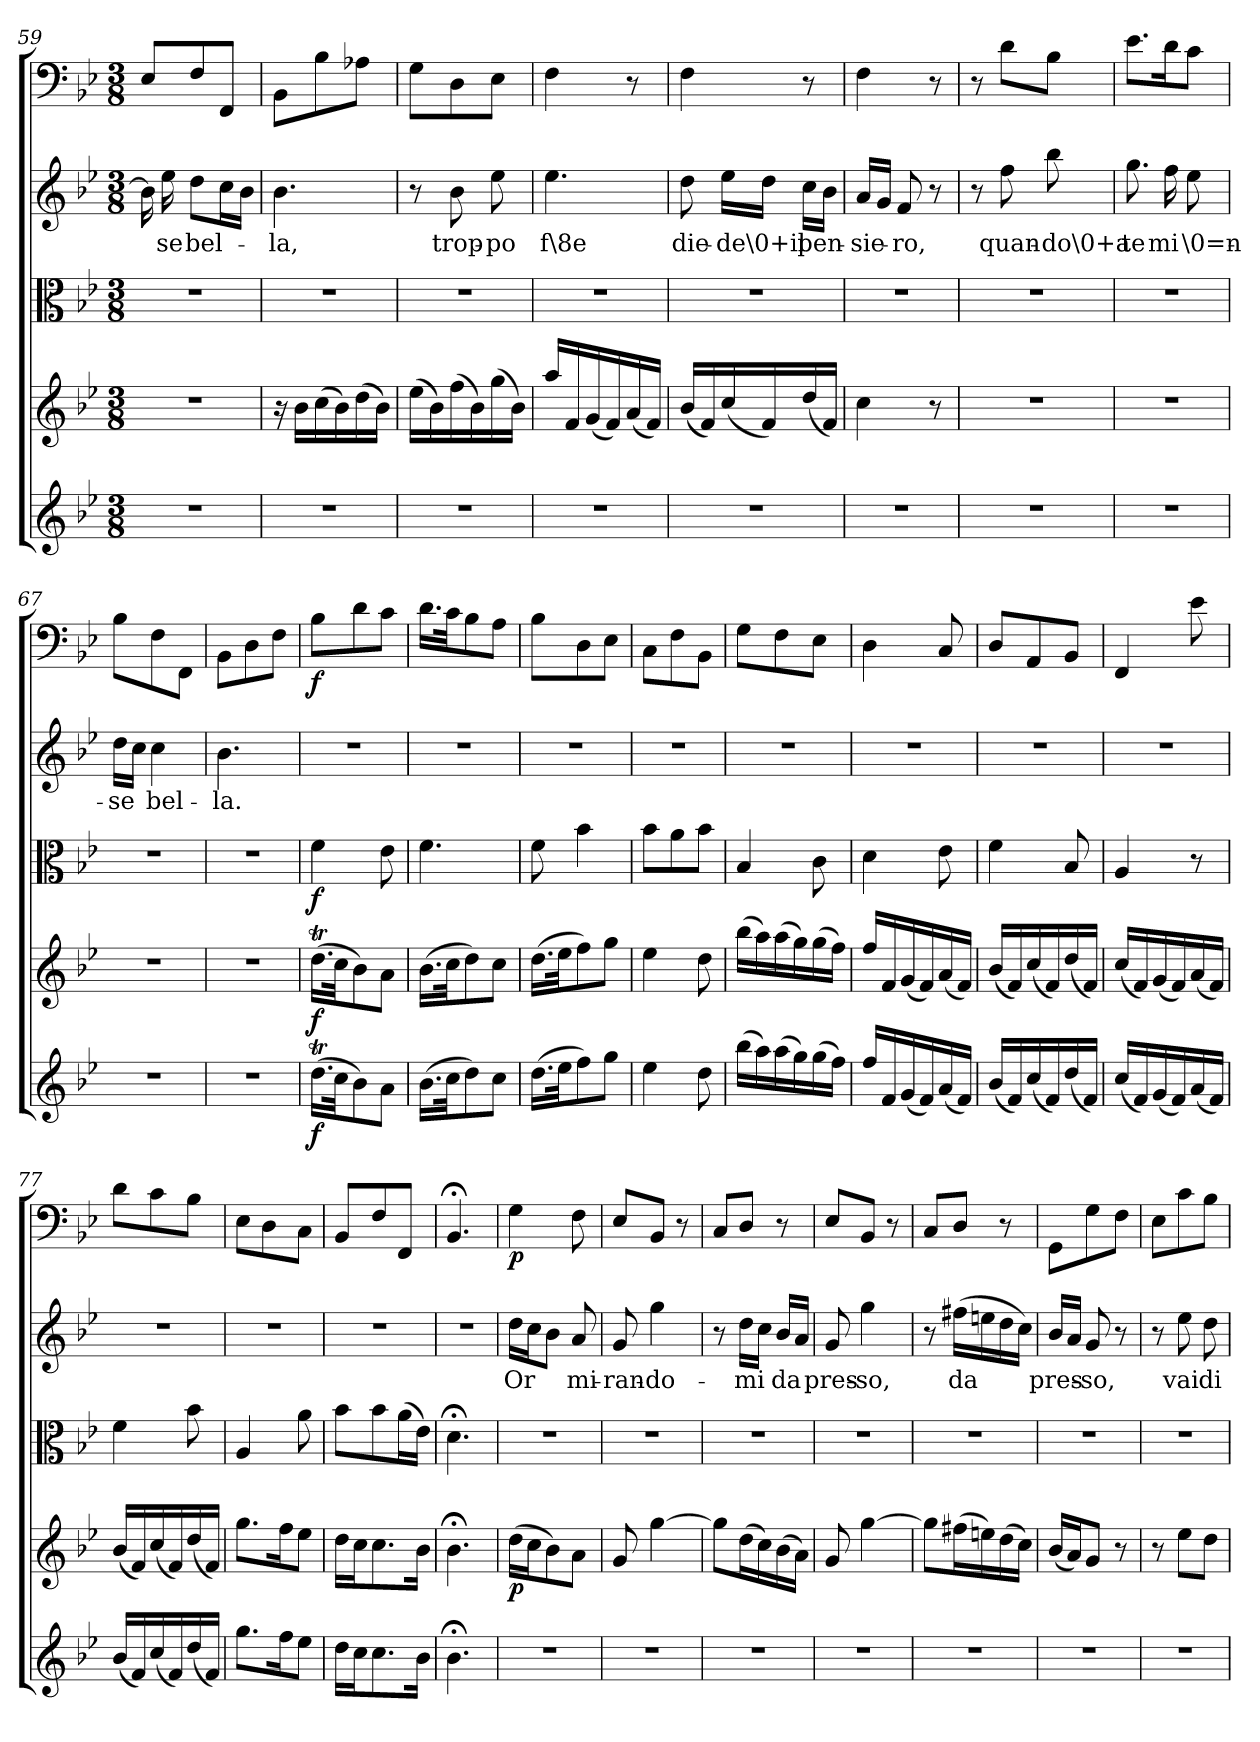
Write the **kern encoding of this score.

**kern	**dynam	**kern	**dynam	**kern	**dynam	**kern	**text	**kern	**dynam
*part5	*part5	*part4	*part4	*part3	*part3	*part2	*part2	*part1	*part1
*staff5	*staff5	*staff4	*staff4	*staff3	*staff3	*staff2	*staff2	*staff1	*staff1
*clefG2	*	*clefG2	*	*clefC3	*	*clefG2	*	*clefF4	*
*k[b-e-]	*	*k[b-e-]	*	*k[b-e-]	*	*k[b-e-]	*	*k[b-e-]	*
*B-:	*	*B-:	*	*B-:	*	*B-:	*	*B-:	*
*M3/8	*	*M3/8	*	*M3/8	*	*M3/8	*	*M3/8	*
=59	=59	=59	=59	=59	=59	=59	=59	=59	=59
4.r	.	4.r	.	4.r	.	16b-\]	.	8E-/L	.
.	.	.	.	.	.	16ee-\	-se	.	.
.	.	.	.	.	.	8dd\L	bel-	8F/	.
.	.	.	.	.	.	16cc\L	.	8FF/J	.
.	.	.	.	.	.	16b-\JJ	.	.	.
=60	=60	=60	=60	=60	=60	=60	=60	=60	=60
4.r	.	16r	.	4.r	.	4.b-\	-la,	8BB-\L	.
.	.	16b-\LL	.	.	.	.	.	.	.
.	.	(16cc\	.	.	.	.	.	8B-\	.
.	.	16b-\)	.	.	.	.	.	.	.
.	.	(16dd\	.	.	.	.	.	8A-X\J	.
.	.	16b-\JJ)	.	.	.	.	.	.	.
=61	=61	=61	=61	=61	=61	=61	=61	=61	=61
4.r	.	(16ee-\LL	.	4.r	.	8r	.	8G\L	.
.	.	16b-\)	.	.	.	.	.	.	.
.	.	(16ff\	.	.	.	8b-\	trop-	8D\	.
.	.	16b-\)	.	.	.	.	.	.	.
.	.	(16gg\	.	.	.	8ee-\	-po	8E-\J	.
.	.	16b-\JJ)	.	.	.	.	.	.	.
=62	=62	=62	=62	=62	=62	=62	=62	=62	=62
4.r	.	16aa/LL	.	4.r	.	4.ee-\	f\8e	4F\	.
.	.	16f/	.	.	.	.	.	.	.
.	.	(16g/	.	.	.	.	.	.	.
.	.	16f/)	.	.	.	.	.	.	.
.	.	(16a/	.	.	.	.	.	8r	.
.	.	16f/JJ)	.	.	.	.	.	.	.
=63	=63	=63	=63	=63	=63	=63	=63	=63	=63
4.r	.	(16b-/LL	.	4.r	.	8dd\	die-	4F\	.
.	.	16f/)	.	.	.	.	.	.	.
.	.	(16cc/	.	.	.	16ee-\LL	-de\0+il	.	.
.	.	16f/)	.	.	.	16dd\JJ	.	.	.
.	.	(16dd/	.	.	.	16cc\LL	pen-	8r	.
.	.	16f/JJ)	.	.	.	16b-\JJ	.	.	.
=64	=64	=64	=64	=64	=64	=64	=64	=64	=64
4.r	.	4cc\	.	4.r	.	16a/LL	-sie-	4F\	.
.	.	.	.	.	.	16g/JJ	.	.	.
.	.	.	.	.	.	8f/	-ro,	.	.
.	.	8r	.	.	.	8r	.	8r	.
=65	=65	=65	=65	=65	=65	=65	=65	=65	=65
4.r	.	4.r	.	4.r	.	8r	.	8r	.
.	.	.	.	.	.	8ff\	quan-	8d\L	.
.	.	.	.	.	.	8bb-\	-do\0+a	8B-\J	.
=66	=66	=66	=66	=66	=66	=66	=66	=66	=66
4.r	.	4.r	.	4.r	.	8.gg\	te	8.e-\L	.
.	.	.	.	.	.	16ff\	mi	16d\K	.
.	.	.	.	.	.	8ee-\	\0=n-	8c\J	.
=67	=67	=67	=67	=67	=67	=67	=67	=67	=67
4.r	.	4.r	.	4.r	.	16dd\LL	-se	8B-\L	.
.	.	.	.	.	.	16cc\JJ	.	.	.
.	.	.	.	.	.	4cc\	bel-	8F\	.
.	.	.	.	.	.	.	.	8FF\J	.
=68	=68	=68	=68	=68	=68	=68	=68	=68	=68
4.r	.	4.r	.	4.r	.	4.b-\	-la.	8BB-\L	.
.	.	.	.	.	.	.	.	8D\	.
.	.	.	.	.	.	.	.	8F\J	.
=69	=69	=69	=69	=69	=69	=69	=69	=69	=69
(16.ddt\LL	f	(16.ddt\LL	f	4f\	f	4.r	.	8B-\L	f
32cc\JK	.	32cc\JK	.	.	.	.	.	.	.
8b-\)	.	8b-\)	.	.	.	.	.	8d\	.
8a\J	.	8a\J	.	8e-\	.	.	.	8c\J	.
=70	=70	=70	=70	=70	=70	=70	=70	=70	=70
(16.b-\LL	.	(16.b-\LL	.	4.f\	.	4.r	.	16.d\LL	.
32cc\JK	.	32cc\JK	.	.	.	.	.	32c\JK	.
8dd\)	.	8dd\)	.	.	.	.	.	8B-\	.
8cc\J	.	8cc\J	.	.	.	.	.	8A\J	.
=71	=71	=71	=71	=71	=71	=71	=71	=71	=71
(16.dd\LL	.	(16.dd\LL	.	8f\	.	4.r	.	8B-\L	.
32ee-\JK	.	32ee-\JK	.	.	.	.	.	.	.
8ff\)	.	8ff\)	.	4b-\	.	.	.	8D\	.
8gg\J	.	8gg\J	.	.	.	.	.	8E-\J	.
=72	=72	=72	=72	=72	=72	=72	=72	=72	=72
4ee-\	.	4ee-\	.	8b-\L	.	4.r	.	8C\L	.
.	.	.	.	8a\	.	.	.	8F\	.
8dd\	.	8dd\	.	8b-\J	.	.	.	8BB-\J	.
=73	=73	=73	=73	=73	=73	=73	=73	=73	=73
(16bb-\LL	.	(16bb-\LL	.	4B-/	.	4.r	.	8G\L	.
16aa\)	.	16aa\)	.	.	.	.	.	.	.
(16aa\	.	(16aa\	.	.	.	.	.	8F\	.
16gg\)	.	16gg\)	.	.	.	.	.	.	.
(16gg\	.	(16gg\	.	8c\	.	.	.	8E-\J	.
16ff\JJ)	.	16ff\JJ)	.	.	.	.	.	.	.
=74	=74	=74	=74	=74	=74	=74	=74	=74	=74
16ff/LL	.	16ff/LL	.	4d\	.	4.r	.	4D\	.
16f/	.	16f/	.	.	.	.	.	.	.
(16g/	.	(16g/	.	.	.	.	.	.	.
16f/)	.	16f/)	.	.	.	.	.	.	.
(16a/	.	(16a/	.	8e-\	.	.	.	8C/	.
16f/JJ)	.	16f/JJ)	.	.	.	.	.	.	.
=75	=75	=75	=75	=75	=75	=75	=75	=75	=75
(16b-/LL	.	(16b-/LL	.	4f\	.	4.r	.	8D/L	.
16f/)	.	16f/)	.	.	.	.	.	.	.
(16cc/	.	(16cc/	.	.	.	.	.	8AA/	.
16f/)	.	16f/)	.	.	.	.	.	.	.
(16dd/	.	(16dd/	.	8B-/	.	.	.	8BB-/J	.
16f/JJ)	.	16f/JJ)	.	.	.	.	.	.	.
=76	=76	=76	=76	=76	=76	=76	=76	=76	=76
(16cc/LL	.	(16cc/LL	.	4A/	.	4.r	.	4FF/	.
16f/)	.	16f/)	.	.	.	.	.	.	.
(16g/	.	(16g/	.	.	.	.	.	.	.
16f/)	.	16f/)	.	.	.	.	.	.	.
(16a/	.	(16a/	.	8r	.	.	.	8e-\	.
16f/JJ)	.	16f/JJ)	.	.	.	.	.	.	.
=77	=77	=77	=77	=77	=77	=77	=77	=77	=77
(16b-/LL	.	(16b-/LL	.	4f\	.	4.r	.	8d\L	.
16f/)	.	16f/)	.	.	.	.	.	.	.
(16cc/	.	(16cc/	.	.	.	.	.	8c\	.
16f/)	.	16f/)	.	.	.	.	.	.	.
(16dd/	.	(16dd/	.	8b-\	.	.	.	8B-\J	.
16f/JJ)	.	16f/JJ)	.	.	.	.	.	.	.
=78	=78	=78	=78	=78	=78	=78	=78	=78	=78
8.gg\L	.	8.gg\L	.	4A/	.	4.r	.	8E-\L	.
.	.	.	.	.	.	.	.	8D\	.
16ff\K	.	16ff\K	.	.	.	.	.	.	.
8ee-\J	.	8ee-\J	.	8a\	.	.	.	8C\J	.
=79	=79	=79	=79	=79	=79	=79	=79	=79	=79
16dd\LL	.	16dd\LL	.	8b-\L	.	4.r	.	8BB-/L	.
16cc\J	.	16cc\J	.	.	.	.	.	.	.
8.cc\	.	8.cc\	.	8b-\	.	.	.	8F/	.
.	.	.	.	(16a\L	.	.	.	8FF/J	.
16b-\Jk	.	16b-\Jk	.	16e-\JJ)	.	.	.	.	.
=80	=80	=80	=80	=80	=80	=80	=80	=80	=80
4.b-;<\	.	4.b-;<\	.	4.d;<\	.	4.r	.	4.BB-;</	.
=81	=81	=81	=81	=81	=81	=81	=81	=81	=81
4.r	.	(16dd\LL	p	4.r	.	16dd\LL	Or	4G\	p
.	.	16cc\J	.	.	.	16cc\J	.	.	.
.	.	8b-\)	.	.	.	8b-\J	.	.	.
.	.	8a\J	.	.	.	8a/	mi-	8F\	.
=82	=82	=82	=82	=82	=82	=82	=82	=82	=82
4.r	.	8g/	.	4.r	.	8g/	-ran-	8E-/L	.
.	.	[4gg\	.	.	.	4gg\	-do-	8BB-/J	.
.	.	.	.	.	.	.	.	8r	.
=83	=83	=83	=83	=83	=83	=83	=83	=83	=83
4.r	.	8gg\L]	.	4.r	.	8r	.	8C/L	.
.	.	(16dd\L	.	.	.	16dd\LL	-mi	8D/J	.
.	.	16cc\)	.	.	.	16cc\JJ	.	.	.
.	.	(16b-\	.	.	.	16b-/LL	da	8r	.
.	.	16a\JJ)	.	.	.	16a/JJ	.	.	.
=84	=84	=84	=84	=84	=84	=84	=84	=84	=84
4.r	.	8g/	.	4.r	.	8g/	pres-	8E-/L	.
.	.	[4gg\	.	.	.	4gg\	-so,	8BB-/J	.
.	.	.	.	.	.	.	.	8r	.
=85	=85	=85	=85	=85	=85	=85	=85	=85	=85
4.r	.	8gg\L]	.	4.r	.	8r	.	8C/L	.
.	.	(16ff#X\L	.	.	.	(16ff#X\LL	da	8D/J	.
.	.	16een\)	.	.	.	16een\	.	.	.
.	.	(16dd\	.	.	.	16dd\	.	8r	.
.	.	16cc\JJ)	.	.	.	16cc\JJ)	.	.	.
=86	=86	=86	=86	=86	=86	=86	=86	=86	=86
4.r	.	(16b-/LL	.	4.r	.	16b-/LL	pres-	8GG\L	.
.	.	16a/J)	.	.	.	16a/JJ	.	.	.
.	.	8g/J	.	.	.	8g/	-so,	8G\	.
.	.	8r	.	.	.	8r	.	8F\J	.
=87	=87	=87	=87	=87	=87	=87	=87	=87	=87
4.r	.	8r	.	4.r	.	8r	.	8E-\L	.
.	.	8ee-\L	.	.	.	8ee-\	vai	8c\	.
.	.	8dd\J	.	.	.	8dd\	di-	8B-\J	.
=	=	=	=	=	=	=	=	=	=
*-	*-	*-	*-	*-	*-	*-	*-	*-	*-
